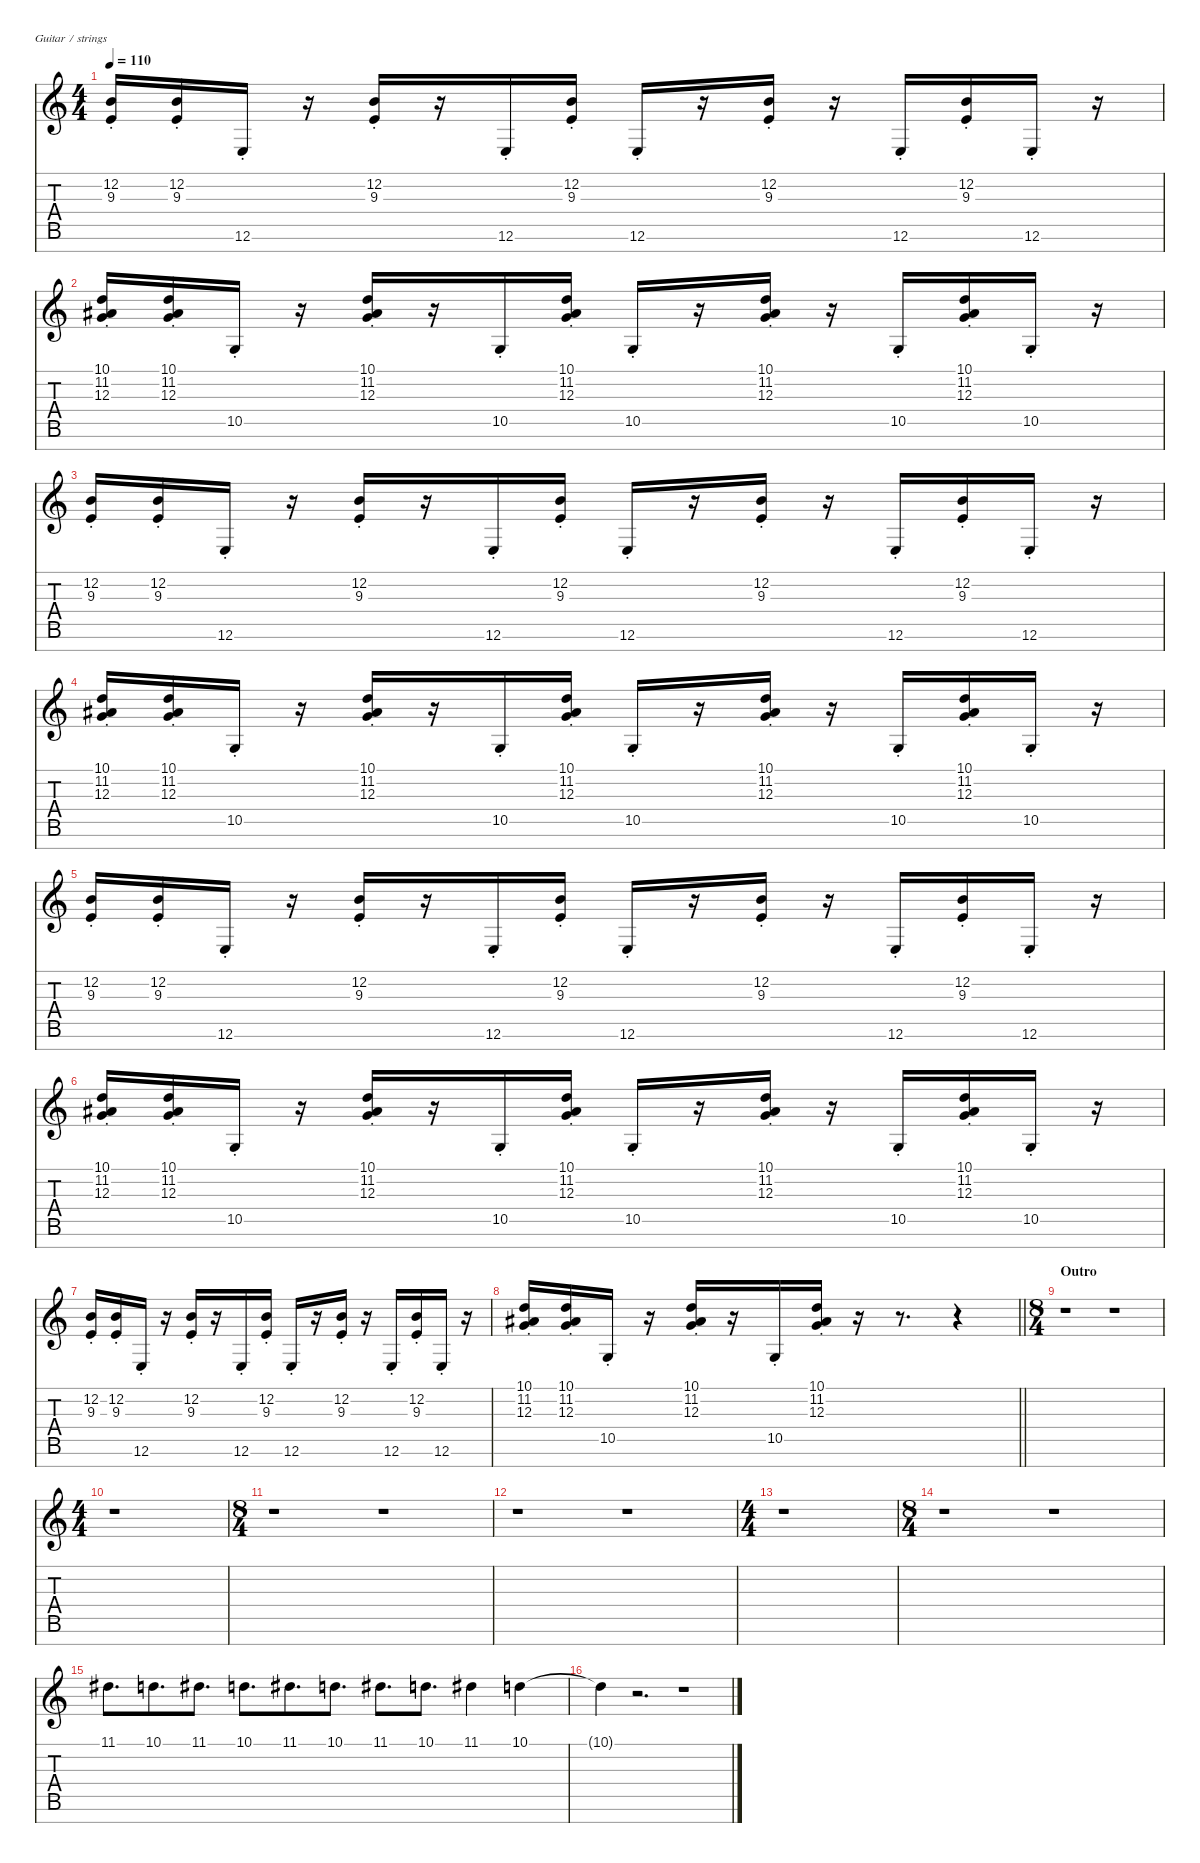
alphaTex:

\defaultSystemsLayout 4
\hideDynamics
\bracketExtendMode nobrackets
\singleTrackTrackNamePolicy hidden
\multiTrackTrackNamePolicy hidden
\firstSystemTrackNameMode fullname
\firstSystemTrackNameOrientation horizontal
\otherSystemsTrackNameOrientation horizontal
\track ("Keyboards/Others" "vln.") {instrument stringensemble1}
\staff {score tabs}
\tuning (E4 B3 G3 D3 A2 E2 B1)
\ts (4 4)
\tempo 110
\clef g2
\ks c
(12.2{st} 9.3{st}).16{dy f beam Up} (12.2{st} 9.3{st}).16{beam Up} 12.6{st}.16{beam Up} r.16{beam Up} (12.2{st} 9.3{st}).16{beam Up} r.16{beam Up} 12.6{st}.16{beam Up} (12.2{st} 9.3{st}).16{beam Up} 12.6{st}.16{beam Up} r.16{beam Up} (12.2{st} 9.3{st}).16{beam Up} r.16{beam Up} 12.6{st}.16{beam Up} (12.2{st} 9.3{st}).16{beam Up} 12.6{st}.16{beam Up} r.16{beam Up} |
(10.1{st} 11.2{st acc #} 12.3{st}).16{beam Up} (10.1{st} 11.2{st acc #} 12.3{st}).16{beam Up} 10.5{st}.16{beam Up} r.16{beam Up} (10.1{st} 11.2{st acc #} 12.3{st}).16{beam Up} r.16{beam Up} 10.5{st}.16{beam Up} (10.1{st} 11.2{st acc #} 12.3{st}).16{beam Up} 10.5{st}.16{beam Up} r.16{beam Up} (10.1{st} 11.2{st acc #} 12.3{st}).16{beam Up} r.16{beam Up} 10.5{st}.16{beam Up} (10.1{st} 11.2{st acc #} 12.3{st}).16{beam Up} 10.5{st}.16{beam Up} r.16{beam Up} |
(12.2{st} 9.3{st}).16{beam Up} (12.2{st} 9.3{st}).16{beam Up} 12.6{st}.16{beam Up} r.16{beam Up} (12.2{st} 9.3{st}).16{beam Up} r.16{beam Up} 12.6{st}.16{beam Up} (12.2{st} 9.3{st}).16{beam Up} 12.6{st}.16{beam Up} r.16{beam Up} (12.2{st} 9.3{st}).16{beam Up} r.16{beam Up} 12.6{st}.16{beam Up} (12.2{st} 9.3{st}).16{beam Up} 12.6{st}.16{beam Up} r.16{beam Up} |
(10.1{st} 11.2{st acc #} 12.3{st}).16{beam Up} (10.1{st} 11.2{st acc #} 12.3{st}).16{beam Up} 10.5{st}.16{beam Up} r.16{beam Up} (10.1{st} 11.2{st acc #} 12.3{st}).16{beam Up} r.16{beam Up} 10.5{st}.16{beam Up} (10.1{st} 11.2{st acc #} 12.3{st}).16{beam Up} 10.5{st}.16{beam Up} r.16{beam Up} (10.1{st} 11.2{st acc #} 12.3{st}).16{beam Up} r.16{beam Up} 10.5{st}.16{beam Up} (10.1{st} 11.2{st acc #} 12.3{st}).16{beam Up} 10.5{st}.16{beam Up} r.16{beam Up} |
(12.2{st} 9.3{st}).16{beam Up} (12.2{st} 9.3{st}).16{beam Up} 12.6{st}.16{beam Up} r.16{beam Up} (12.2{st} 9.3{st}).16{beam Up} r.16{beam Up} 12.6{st}.16{beam Up} (12.2{st} 9.3{st}).16{beam Up} 12.6{st}.16{beam Up} r.16{beam Up} (12.2{st} 9.3{st}).16{beam Up} r.16{beam Up} 12.6{st}.16{beam Up} (12.2{st} 9.3{st}).16{beam Up} 12.6{st}.16{beam Up} r.16{beam Up} |
(10.1{st} 11.2{st acc #} 12.3{st}).16{beam Up} (10.1{st} 11.2{st acc #} 12.3{st}).16{beam Up} 10.5{st}.16{beam Up} r.16{beam Up} (10.1{st} 11.2{st acc #} 12.3{st}).16{beam Up} r.16{beam Up} 10.5{st}.16{beam Up} (10.1{st} 11.2{st acc #} 12.3{st}).16{beam Up} 10.5{st}.16{beam Up} r.16{beam Up} (10.1{st} 11.2{st acc #} 12.3{st}).16{beam Up} r.16{beam Up} 10.5{st}.16{beam Up} (10.1{st} 11.2{st acc #} 12.3{st}).16{beam Up} 10.5{st}.16{beam Up} r.16{beam Up} |
(12.2{st} 9.3{st}).16{beam Up} (12.2{st} 9.3{st}).16{beam Up} 12.6{st}.16{beam Up} r.16{beam Up} (12.2{st} 9.3{st}).16{beam Up} r.16{beam Up} 12.6{st}.16{beam Up} (12.2{st} 9.3{st}).16{beam Up} 12.6{st}.16{beam Up} r.16{beam Up} (12.2{st} 9.3{st}).16{beam Up} r.16{beam Up} 12.6{st}.16{beam Up} (12.2{st} 9.3{st}).16{beam Up} 12.6{st}.16{beam Up} r.16{beam Up} |
\barLineRight lightlight
(10.1{st} 11.2{st acc #} 12.3{st}).16{beam Up} (10.1{st} 11.2{st acc #} 12.3{st}).16{beam Up} 10.5{st}.16{beam Up} r.16{beam Up} (10.1{st} 11.2{st acc #} 12.3{st}).16{beam Up} r.16{beam Up} 10.5{st}.16{beam Up} (10.1{st} 11.2{st acc #} 12.3{st}).16{beam Up} r.16{beam Up} r.8{d beam Up} r.4{beam Up} |
\ts (8 4)
\beaming (8 4 4 4 4)
\section ("" "Outro")
r.1{beam Down} r.1{beam Down} |
\ts (4 4)
\beaming (8 2 2 2 2)
r.1{beam Down} |
\ts (8 4)
\beaming (8 4 4 4 4)
r.1{beam Down} r.1{beam Down} |
r.1{beam Down} r.1{beam Down} |
\ts (4 4)
\beaming (8 4 4 4 4)
r.1{beam Down} |
\ts (8 4)
\beaming (8 4 4 4 4)
r.1{beam Down} r.1{beam Down} |
11.1{acc #}.8{d instrument stringensemble1 beam Down} 10.1.8{d beam Down} 11.1{acc #}.8{d beam Down} 10.1.8{d beam Down} 11.1{acc #}.8{d beam Down} 10.1.8{d beam Down} 11.1{acc #}.8{d beam Down} 10.1.8{d beam Down} 11.1{acc #}.4{beam Down} 10.1.4{beam Down} |
10.1{t}.4{beam Down} r.2{d beam Down} r.1{beam Down}
